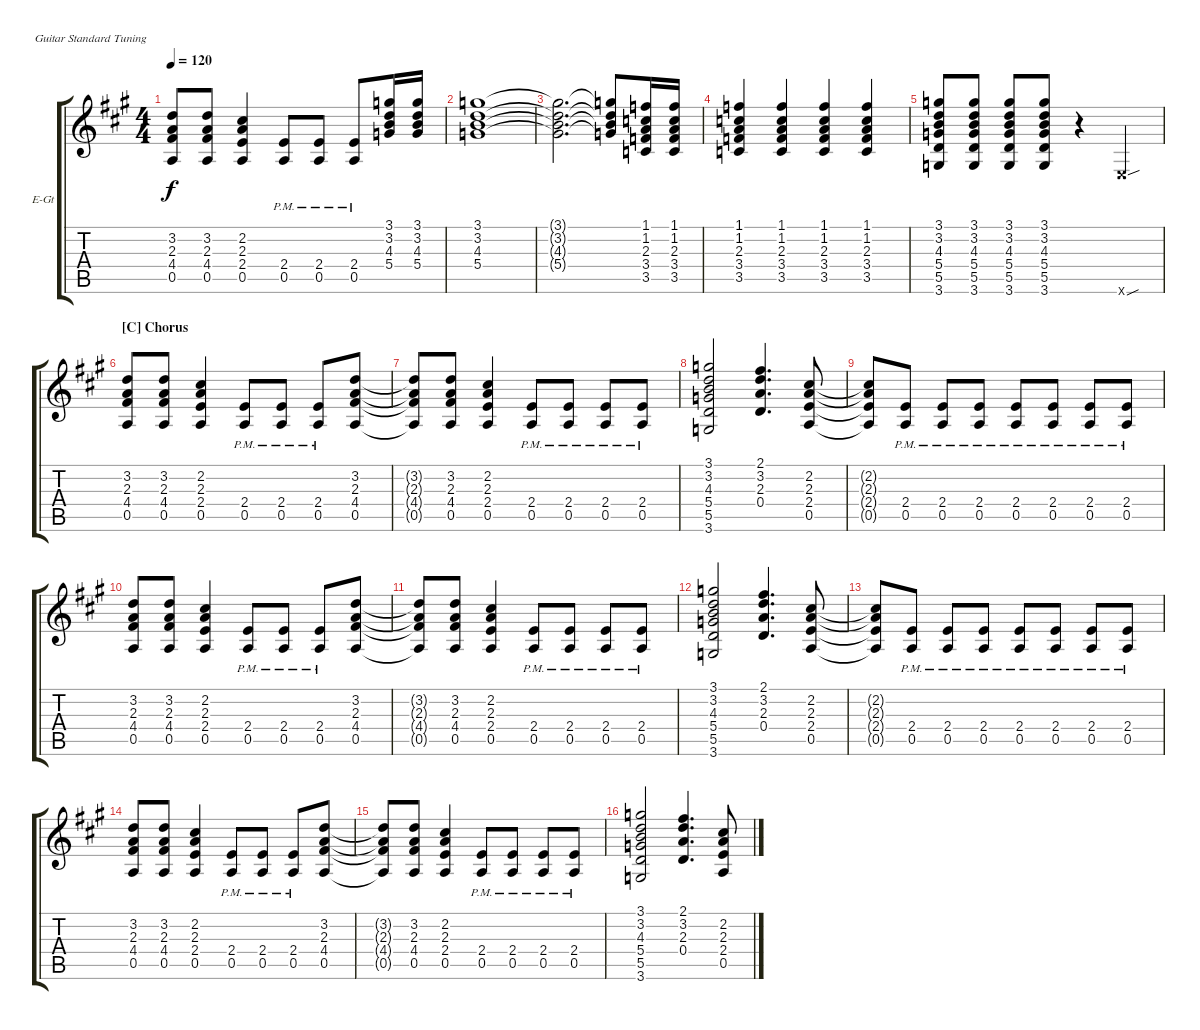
\bracketExtendMode groupsimilarinstruments
\firstSystemTrackNameOrientation horizontal
\otherSystemsTrackNameOrientation horizontal
\track ("Guitar" "E-Gt") {instrument overdrivenguitar}
\staff {score tabs}
\tuning (E4 B3 G3 D3 A2 E2)
\ts (4 4)
\tempo 120
\clef g2
\scale
1.03909
\ks a
(3.2{t} 2.3{t} 4.4{t} 0.5{t}).8{dy f} (3.2 2.3 4.4 0.5).8 (2.2 2.3 2.4 0.5).4 (0.5{pm} 2.4{pm}).8 (0.5{pm} 2.4{pm}).8 (0.5{pm} 2.4{pm}).8 (3.1 3.2 4.3 5.4).16 (3.1 3.2 4.3 5.4).16 |
\scale
0.960908 (3.1 3.2 4.3 5.4).1 |
\scale
1.03909 (3.1{t} 3.2{t} 4.3{t} 5.4{t}).2{d} (3.1{t} 3.2{t} 4.3{t} 5.4{t}).8 (3.4 3.5 1.1 1.2 2.3).16 (3.4 3.5 1.1 1.2 2.3).16 |
\scale
0.960908 (3.4 3.5 1.1 1.2 2.3).4 (3.4 3.5 1.1 1.2 2.3).4 (3.4 3.5 1.1 1.2 2.3).4 (3.4 3.5 1.1 1.2 2.3).4 |
\scale
1.03909 (5.4 5.5 3.6 4.3 3.2 3.1).8 (5.4 5.5 3.6 3.1 3.2 4.3).8 (5.4 5.5 3.6 4.3 3.2 3.1).8 (5.4 5.5 3.6 3.1 3.2 4.3).8 r.4 0.6{sou x}.4 |
\section ("C" "Chorus")
\scale
0.960908 (3.2 2.3 4.4 0.5).8 (3.2 2.3 4.4 0.5).8 (2.2 2.3 2.4 0.5).4 (0.5{pm} 2.4{pm}).8 (0.5{pm} 2.4{pm}).8 (0.5{pm} 2.4{pm}).8 (3.2 2.3 4.4 0.5).8 |
\scale
1.03909 (3.2{t} 2.3{t} 4.4{t} 0.5{t}).8 (3.2 2.3 4.4 0.5).8 (2.2 2.3 2.4 0.5).4 (0.5{pm} 2.4{pm}).8 (0.5{pm} 2.4{pm}).8 (0.5{pm} 2.4{pm}).8 (0.5{pm} 2.4{pm}).8 |
\scale
0.960908 (3.1 3.2 4.3 5.4 5.5 3.6).2 (2.1 3.2 2.3 0.4).4{d} (2.2 2.3 2.4 0.5).8 |
\scale
1.03909 (2.2{t} 2.3{t} 2.4{t} 0.5{t}).8 (0.5{pm} 2.4{pm}).8 (0.5{pm} 2.4{pm}).8 (0.5{pm} 2.4{pm}).8 (0.5{pm} 2.4{pm}).8 (0.5{pm} 2.4{pm}).8 (0.5{pm} 2.4{pm}).8 (0.5{pm} 2.4{pm}).8 |
\scale
0.960908 (3.2 2.3 4.4 0.5).8 (3.2 2.3 4.4 0.5).8 (2.2 2.3 2.4 0.5).4 (0.5{pm} 2.4{pm}).8 (0.5{pm} 2.4{pm}).8 (0.5{pm} 2.4{pm}).8 (3.2 2.3 4.4 0.5).8 |
\scale
1.03909 (3.2{t} 2.3{t} 4.4{t} 0.5{t}).8 (3.2 2.3 4.4 0.5).8 (2.2 2.3 2.4 0.5).4 (0.5{pm} 2.4{pm}).8 (0.5{pm} 2.4{pm}).8 (0.5{pm} 2.4{pm}).8 (0.5{pm} 2.4{pm}).8 |
\scale
0.960908 (3.1 3.2 4.3 5.4 5.5 3.6).2 (2.1 3.2 2.3 0.4).4{d} (2.2 2.3 2.4 0.5).8 |
\scale
1.03909 (2.2{t} 2.3{t} 2.4{t} 0.5{t}).8 (0.5{pm} 2.4{pm}).8 (0.5{pm} 2.4{pm}).8 (0.5{pm} 2.4{pm}).8 (0.5{pm} 2.4{pm}).8 (0.5{pm} 2.4{pm}).8 (0.5{pm} 2.4{pm}).8 (0.5{pm} 2.4{pm}).8 |
\scale
0.960908 (3.2 2.3 4.4 0.5).8 (3.2 2.3 4.4 0.5).8 (2.2 2.3 2.4 0.5).4 (0.5{pm} 2.4{pm}).8 (0.5{pm} 2.4{pm}).8 (0.5{pm} 2.4{pm}).8 (3.2 2.3 4.4 0.5).8 |
\scale
1.03909 (3.2{t} 2.3{t} 4.4{t} 0.5{t}).8 (3.2 2.3 4.4 0.5).8 (2.2 2.3 2.4 0.5).4 (0.5{pm} 2.4{pm}).8 (0.5{pm} 2.4{pm}).8 (0.5{pm} 2.4{pm}).8 (0.5{pm} 2.4{pm}).8 |
\scale
0.960908 (3.1 3.2 4.3 5.4 5.5 3.6).2 (2.1 3.2 2.3 0.4).4{d} (2.2 2.3 2.4 0.5).8
